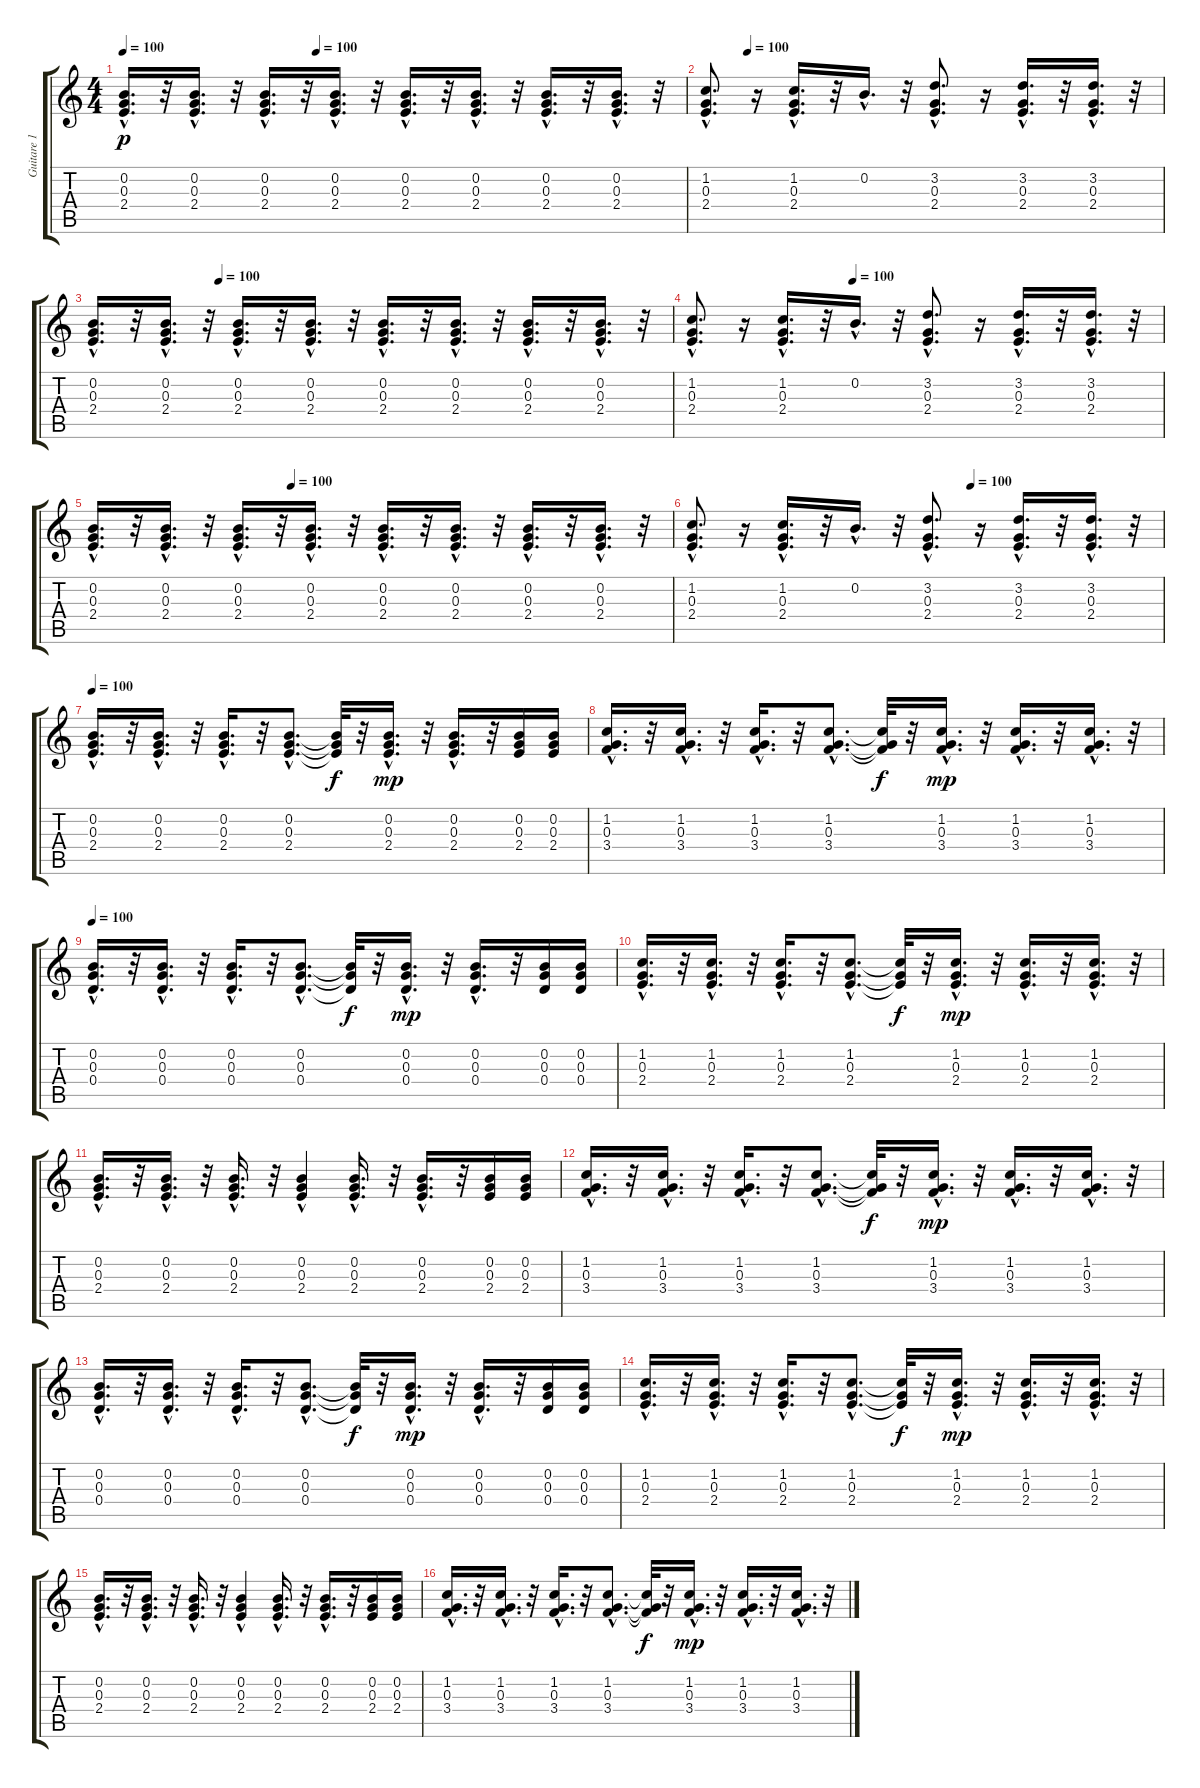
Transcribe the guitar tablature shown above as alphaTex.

\track ("Guitare 1" "Guitare 1") {instrument acousticguitarnylon}
\staff {score tabs}
\tuning (E4 B3 G3 D3 A2 E2) {hide}
\ts (4 4)
\tempo 100
\tempo (100 0.34375)
\clef g2
\ks c
(0.2{hac} 0.3{hac} 2.4{hac}).16{d dy p} r.32 (0.2{hac} 0.3{hac} 2.4{hac}).16{d} r.32 (0.2{hac} 0.3{hac} 2.4{hac}).16{d} r.32 (0.2{hac} 0.3{hac} 2.4{hac}).16{d} r.32 (0.2{hac} 0.3{hac} 2.4{hac}).16{d} r.32 (0.2{hac} 0.3{hac} 2.4{hac}).16{d} r.32 (0.2{hac} 0.3{hac} 2.4{hac}).16{d} r.32 (0.2{hac} 0.3{hac} 2.4{hac}).16{d} r.32 |
\tempo (100 0.09375)
(1.2{hac} 0.3{hac} 2.4{hac}).8{d} r.16 (1.2{hac} 0.3{hac} 2.4{hac}).16{d} r.32 0.2{hac}.16{d} r.32 (3.2{hac} 0.3{hac} 2.4{hac}).8{d} r.16 (3.2{hac} 0.3{hac} 2.4{hac}).16{d} r.32 (3.2{hac} 0.3{hac} 2.4{hac}).16{d} r.32 |
\tempo (100 0.21875)
(0.2{hac} 0.3{hac} 2.4{hac}).16{d} r.32 (0.2{hac} 0.3{hac} 2.4{hac}).16{d} r.32 (0.2{hac} 0.3{hac} 2.4{hac}).16{d} r.32 (0.2{hac} 0.3{hac} 2.4{hac}).16{d} r.32 (0.2{hac} 0.3{hac} 2.4{hac}).16{d} r.32 (0.2{hac} 0.3{hac} 2.4{hac}).16{d} r.32 (0.2{hac} 0.3{hac} 2.4{hac}).16{d} r.32 (0.2{hac} 0.3{hac} 2.4{hac}).16{d} r.32 |
\tempo (100 0.34375)
(1.2{hac} 0.3{hac} 2.4{hac}).8{d} r.16 (1.2{hac} 0.3{hac} 2.4{hac}).16{d} r.32 0.2{hac}.16{d} r.32 (3.2{hac} 0.3{hac} 2.4{hac}).8{d} r.16 (3.2{hac} 0.3{hac} 2.4{hac}).16{d} r.32 (3.2{hac} 0.3{hac} 2.4{hac}).16{d} r.32 |
\tempo (100 0.34375)
(0.2{hac} 0.3{hac} 2.4{hac}).16{d} r.32 (0.2{hac} 0.3{hac} 2.4{hac}).16{d} r.32 (0.2{hac} 0.3{hac} 2.4{hac}).16{d} r.32 (0.2{hac} 0.3{hac} 2.4{hac}).16{d} r.32 (0.2{hac} 0.3{hac} 2.4{hac}).16{d} r.32 (0.2{hac} 0.3{hac} 2.4{hac}).16{d} r.32 (0.2{hac} 0.3{hac} 2.4{hac}).16{d} r.32 (0.2{hac} 0.3{hac} 2.4{hac}).16{d} r.32 |
\tempo (100 0.59375)
(1.2{hac} 0.3{hac} 2.4{hac}).8{d} r.16 (1.2{hac} 0.3{hac} 2.4{hac}).16{d} r.32 0.2{hac}.16{d} r.32 (3.2{hac} 0.3{hac} 2.4{hac}).8{d} r.16 (3.2{hac} 0.3{hac} 2.4{hac}).16{d} r.32 (3.2{hac} 0.3{hac} 2.4{hac}).16{d} r.32 |
\tempo 100
(0.2{hac} 0.3{hac} 2.4{hac}).16{d} r.32 (0.2{hac} 0.3{hac} 2.4{hac}).16{d} r.32 (0.2{hac} 0.3{hac} 2.4{hac}).16{d} r.32 (0.2{hac} 0.3{hac} 2.4{hac}).8{d} (0.2{t} 0.3{t} 2.4{t}).32{dy f} r.32 (0.2{hac} 0.3{hac} 2.4{hac}).16{d dy mp} r.32 (0.2{hac} 0.3{hac} 2.4{hac}).16{d} r.32 (0.2 0.3 2.4).16 (0.2 0.3 2.4).16 |
(1.2{hac} 0.3{hac} 3.4{hac}).16{d} r.32 (1.2{hac} 0.3{hac} 3.4{hac}).16{d} r.32 (1.2{hac} 0.3{hac} 3.4{hac}).16{d} r.32 (1.2{hac} 0.3{hac} 3.4{hac}).8{d} (1.2{t} 0.3{t} 3.4{t}).32{dy f} r.32 (1.2{hac} 0.3{hac} 3.4{hac}).16{d dy mp} r.32 (1.2{hac} 0.3{hac} 3.4{hac}).16{d} r.32 (1.2{hac} 0.3{hac} 3.4{hac}).16{d} r.32 |
\tempo 100
(0.2{hac} 0.3{hac} 0.4{hac}).16{d} r.32 (0.2{hac} 0.3{hac} 0.4{hac}).16{d} r.32 (0.2{hac} 0.3{hac} 0.4{hac}).16{d} r.32 (0.2{hac} 0.3{hac} 0.4{hac}).8{d} (0.2{t} 0.3{t} 0.4{t}).32{dy f} r.32 (0.2{hac} 0.3{hac} 0.4{hac}).16{d dy mp} r.32 (0.2{hac} 0.3{hac} 0.4{hac}).16{d} r.32 (0.2 0.3 0.4).16 (0.2 0.3 0.4).16 |
(1.2{hac} 0.3{hac} 2.4{hac}).16{d} r.32 (1.2{hac} 0.3{hac} 2.4{hac}).16{d} r.32 (1.2{hac} 0.3{hac} 2.4{hac}).16{d} r.32 (1.2{hac} 0.3{hac} 2.4{hac}).8{d} (1.2{t} 0.3{t} 2.4{t}).32{dy f} r.32 (1.2{hac} 0.3{hac} 2.4{hac}).16{d dy mp} r.32 (1.2{hac} 0.3{hac} 2.4{hac}).16{d} r.32 (1.2{hac} 0.3{hac} 2.4{hac}).16{d} r.32 |
(0.2{hac} 0.3{hac} 2.4{hac}).16{d} r.32 (0.2{hac} 0.3{hac} 2.4{hac}).16{d} r.32 (0.2{hac} 0.3{hac} 2.4{hac}).16{d} r.32 (0.2 0.3 2.4{hac}).4 (0.2{hac} 0.3{hac} 2.4{hac}).16{d} r.32 (0.2{hac} 0.3{hac} 2.4{hac}).16{d} r.32 (0.2 0.3 2.4).16 (0.2 0.3 2.4).16 |
(1.2{hac} 0.3{hac} 3.4{hac}).16{d} r.32 (1.2{hac} 0.3{hac} 3.4{hac}).16{d} r.32 (1.2{hac} 0.3{hac} 3.4{hac}).16{d} r.32 (1.2{hac} 0.3{hac} 3.4{hac}).8{d} (1.2{t} 0.3{t} 3.4{t}).32{dy f} r.32 (1.2{hac} 0.3{hac} 3.4{hac}).16{d dy mp} r.32 (1.2{hac} 0.3{hac} 3.4{hac}).16{d} r.32 (1.2{hac} 0.3{hac} 3.4{hac}).16{d} r.32 |
(0.2{hac} 0.3{hac} 0.4{hac}).16{d} r.32 (0.2{hac} 0.3{hac} 0.4{hac}).16{d} r.32 (0.2{hac} 0.3{hac} 0.4{hac}).16{d} r.32 (0.2{hac} 0.3{hac} 0.4{hac}).8{d} (0.2{t} 0.3{t} 0.4{t}).32{dy f} r.32 (0.2{hac} 0.3{hac} 0.4{hac}).16{d dy mp} r.32 (0.2{hac} 0.3{hac} 0.4{hac}).16{d} r.32 (0.2 0.3 0.4).16 (0.2 0.3 0.4).16 |
(1.2{hac} 0.3{hac} 2.4{hac}).16{d} r.32 (1.2{hac} 0.3{hac} 2.4{hac}).16{d} r.32 (1.2{hac} 0.3{hac} 2.4{hac}).16{d} r.32 (1.2{hac} 0.3{hac} 2.4{hac}).8{d} (1.2{t} 0.3{t} 2.4{t}).32{dy f} r.32 (1.2{hac} 0.3{hac} 2.4{hac}).16{d dy mp} r.32 (1.2{hac} 0.3{hac} 2.4{hac}).16{d} r.32 (1.2{hac} 0.3{hac} 2.4{hac}).16{d} r.32 |
(0.2{hac} 0.3{hac} 2.4{hac}).16{d} r.32 (0.2{hac} 0.3{hac} 2.4{hac}).16{d} r.32 (0.2{hac} 0.3{hac} 2.4{hac}).16{d} r.32 (0.2 0.3 2.4{hac}).4 (0.2{hac} 0.3{hac} 2.4{hac}).16{d} r.32 (0.2{hac} 0.3{hac} 2.4{hac}).16{d} r.32 (0.2 0.3 2.4).16 (0.2 0.3 2.4).16 |
(1.2{hac} 0.3{hac} 3.4{hac}).16{d} r.32 (1.2{hac} 0.3{hac} 3.4{hac}).16{d} r.32 (1.2{hac} 0.3{hac} 3.4{hac}).16{d} r.32 (1.2{hac} 0.3{hac} 3.4{hac}).8{d} (1.2{t} 0.3{t} 3.4{t}).32{dy f} r.32 (1.2{hac} 0.3{hac} 3.4{hac}).16{d dy mp} r.32 (1.2{hac} 0.3{hac} 3.4{hac}).16{d} r.32 (1.2{hac} 0.3{hac} 3.4{hac}).16{d} r.32
